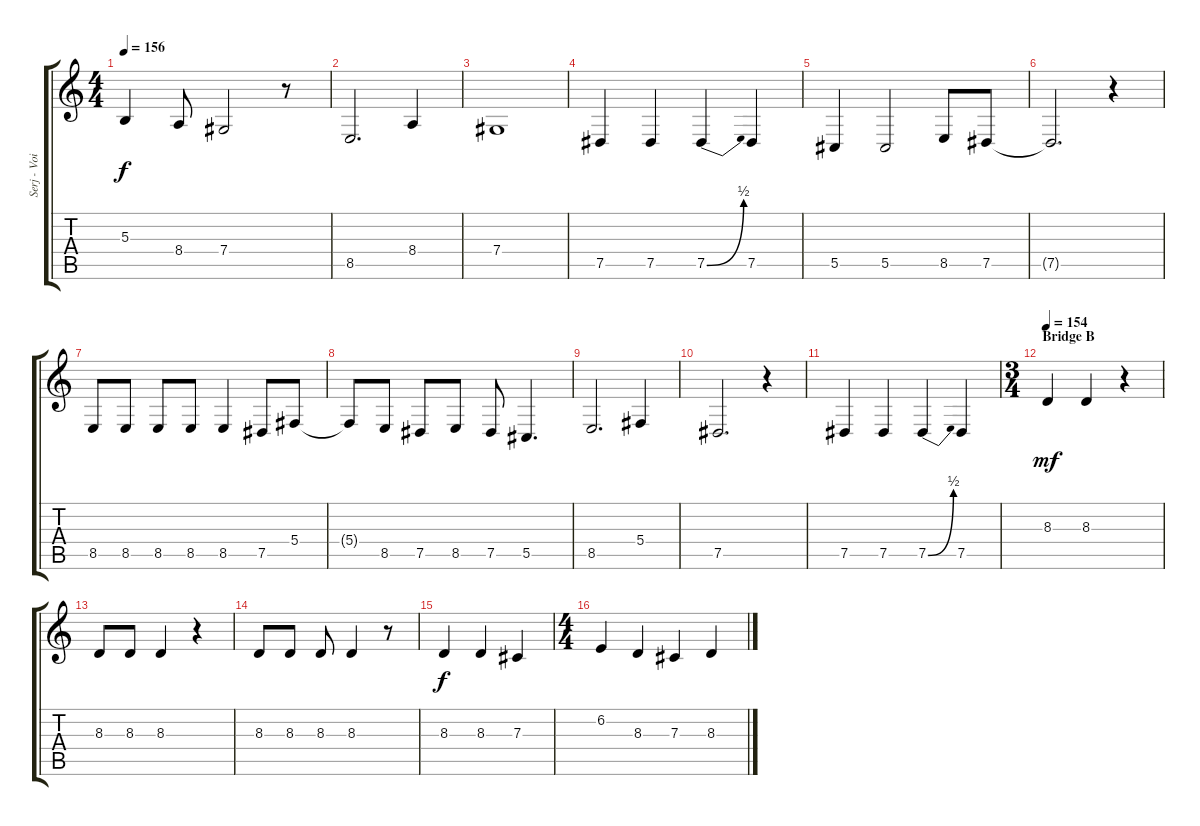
\track ("Serj - Voice" "Serj - Voi") {instrument synthvoice}
\staff {score tabs}
\tuning (Eb4 Bb3 Gb3 Db3 Ab2 Db2) {hide}
\ts (4 4)
\tempo 156
\clef g2
\ks c
5.3.4{dy f} 8.4.8 7.4.2 r.8 |
8.5.2{d} 8.4.4 |
7.4.1 |
7.5.4 7.5.4 7.5{be (bend 0 0 60 2)}.4 7.5.4 |
5.5.4 5.5.2 8.5.8 7.5.8 |
7.5{t}.2{d} r.4 |
8.5.8 8.5.8 8.5.8 8.5.8 8.5.4 7.5.8 5.4.8 |
5.4{t}.8 8.5.8 7.5.8 8.5.8 7.5.8 5.5.4{d} |
8.5.2{d} 5.4.4 |
7.5.2{d} r.4 |
7.5.4 7.5.4 7.5{be (bend 0 0 60 2)}.4 7.5.4 |
\ts (3 4)
\section ("" "Bridge B")
\tempo 154
8.3.4{dy mf volume 16 instrument altosax} 8.3.4 r.4 |
8.3.8 8.3.8 8.3.4 r.4 |
8.3.8 8.3.8 8.3.8 8.3.4 r.8 |
8.3.4{dy f} 8.3.4 7.3.4 |
\ts (4 4)
6.2.4 8.3.4 7.3.4 8.3.4
